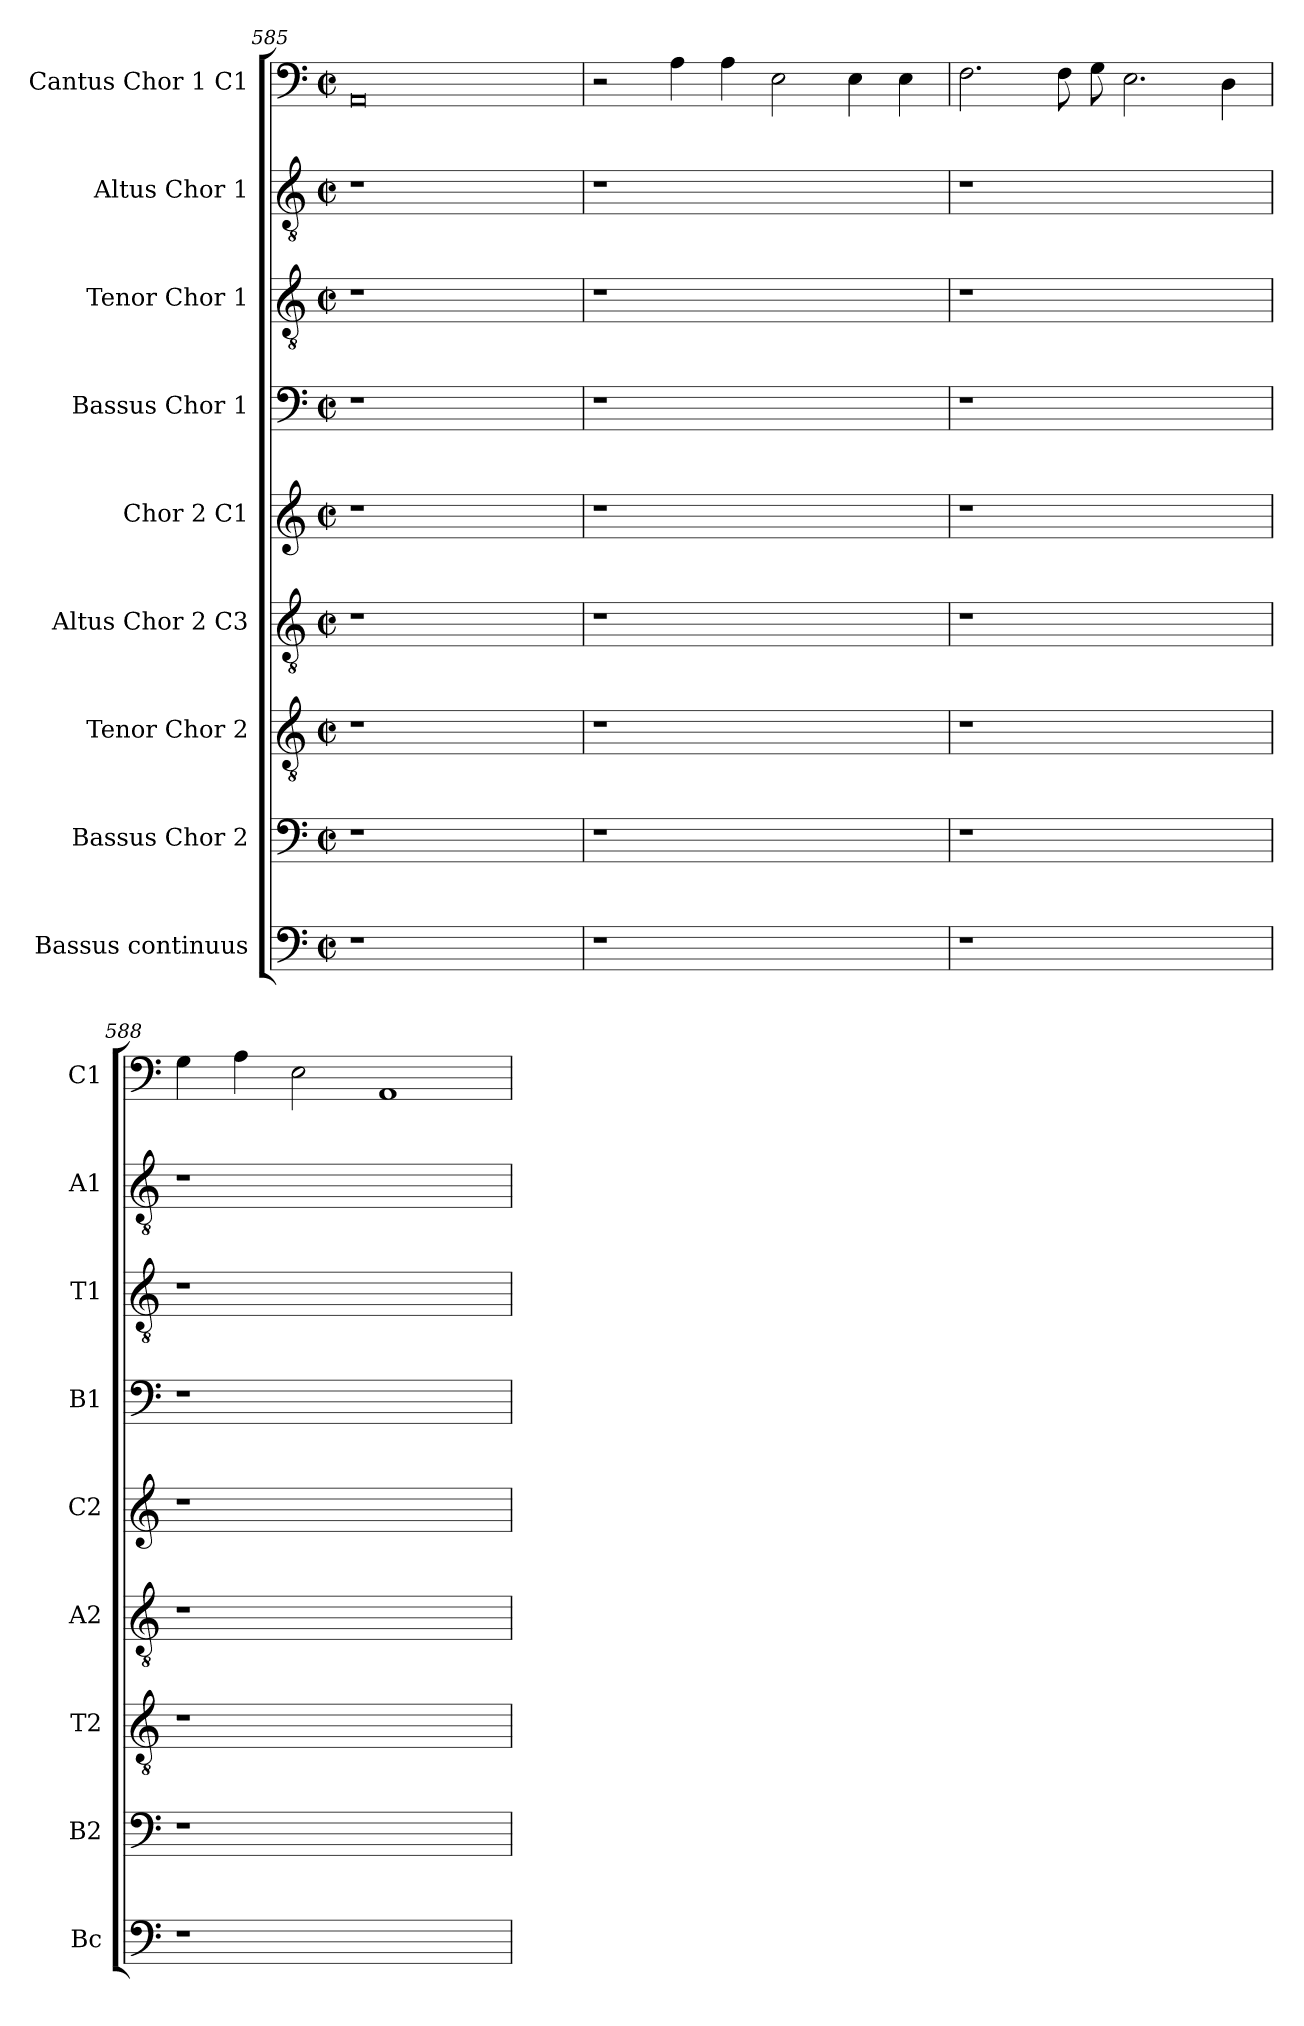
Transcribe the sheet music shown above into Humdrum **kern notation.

**kern	**kern	**kern	**kern	**kern	**kern	**kern	**kern	**kern
*part9	*part8	*part7	*part6	*part5	*part4	*part3	*part2	*part1
*staff9	*staff8	*staff7	*staff6	*staff5	*staff4	*staff3	*staff2	*staff1
*I"Bassus continuus	*I"Bassus Chor 2	*I"Tenor Chor 2	*I"Altus Chor 2 C3	*I"Chor 2 C1	*I"Bassus Chor 1	*I"Tenor Chor 1	*I"Altus Chor 1	*I"Cantus Chor 1 C1
*I'Bc	*I'B2	*I'T2	*I'A2	*I'C2	*I'B1	*I'T1	*I'A1	*I'C1
*clefF4	*clefF4	*clefGv2	*clefGv2	*clefG2	*clefF4	*clefGv2	*clefGv2	*clefF4
*ITrd7c12	*	*	*	*	*	*	*	*
*k[]	*k[]	*k[]	*k[]	*k[]	*k[]	*k[]	*k[]	*k[]
*C:	*C:	*C:	*C:	*C:	*C:	*C:	*C:	*C:
*M2/2	*M2/2	*M2/2	*M2/2	*M2/2	*M2/2	*M2/2	*M2/2	*M2/2
*met(c|)	*met(c|)	*met(c|)	*met(c|)	*met(c|)	*met(c|)	*met(c|)	*met(c|)	*met(c|)
=585	=585	=585	=585	=585	=585	=585	=585	=585
1r	1r	1r	1r	1r	1r	1r	1r	0AA
1ryy	1ryy	1ryy	1ryy	1ryy	1ryy	1ryy	1ryy	.
!!LO:LB:g=z
=586!	=586!	=586!	=586!	=586!	=586!	=586!	=586!	=586!
1r	1r	1r	1r	1r	1r	1r	1r	2r
.	.	.	.	.	.	.	.	4A\
.	.	.	.	.	.	.	.	4A\
1ryy	1ryy	1ryy	1ryy	1ryy	1ryy	1ryy	1ryy	2E\
.	.	.	.	.	.	.	.	4E\
.	.	.	.	.	.	.	.	4E\
=587	=587	=587	=587	=587	=587	=587	=587	=587
1r	1r	1r	1r	1r	1r	1r	1r	2.F\
.	.	.	.	.	.	.	.	8F\
.	.	.	.	.	.	.	.	8G\
1ryy	1ryy	1ryy	1ryy	1ryy	1ryy	1ryy	1ryy	2.E\
.	.	.	.	.	.	.	.	4D\
=588	=588	=588	=588	=588	=588	=588	=588	=588
1r	1r	1r	1r	1r	1r	1r	1r	4G\
.	.	.	.	.	.	.	.	4A\
.	.	.	.	.	.	.	.	2E\
1ryy	1ryy	1ryy	1ryy	1ryy	1ryy	1ryy	1ryy	1AA
=	=	=	=	=	=	=	=	=
*-	*-	*-	*-	*-	*-	*-	*-	*-
